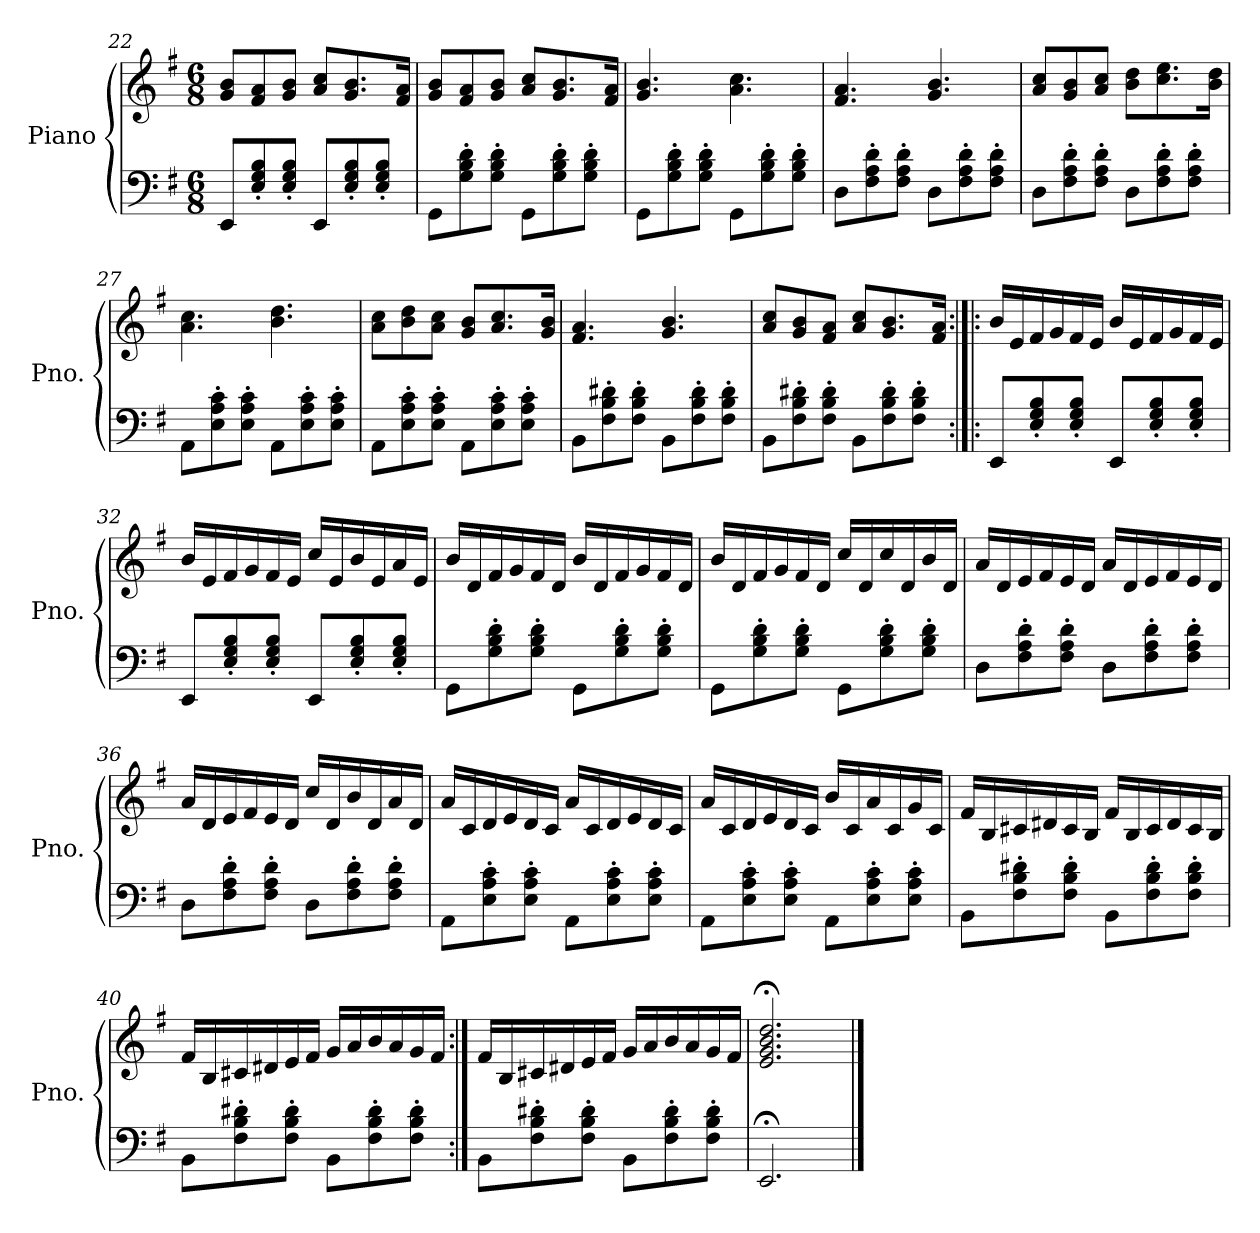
**kern	**kern
*part1	*part1
*staff2	*staff1
*I"Piano	*
*I'Pno.	*
!!LO:LB:g=z
*clefF4	*clefG2
*k[f#]	*k[f#]
*M6/8	*M6/8
=22	=22
8EE/L	8g/ 8b/L
8E/' 8G/' 8B/'	8f#/ 8a/
8E/' 8G/' 8B/'J	8g/ 8b/J
8EE/L	8a/ 8cc/L
8E/' 8G/' 8B/'	8.g/ 8.b/
8E/' 8G/' 8B/'J	.
.	16f#/ 16a/Jk
=23	=23
8GG\L	8g/ 8b/L
8G\' 8B\' 8d\'	8f#/ 8a/
8G\' 8B\' 8d\'J	8g/ 8b/J
8GG\L	8a/ 8cc/L
8G\' 8B\' 8d\'	8.g/ 8.b/
8G\' 8B\' 8d\'J	.
.	16f#/ 16a/Jk
=24	=24
8GG\L	4.g/ 4.b/
8G\' 8B\' 8d\'	.
8G\' 8B\' 8d\'J	.
8GG\L	4.a\ 4.cc\
8G\' 8B\' 8d\'	.
8G\' 8B\' 8d\'J	.
=25	=25
8D\L	4.f#/ 4.a/
8F#\' 8A\' 8d\'	.
8F#\' 8A\' 8d\'J	.
8D\L	4.g/ 4.b/
8F#\' 8A\' 8d\'	.
8F#\' 8A\' 8d\'J	.
=26	=26
8D\L	8a/ 8cc/L
8F#\' 8A\' 8d\'	8g/ 8b/
8F#\' 8A\' 8d\'J	8a/ 8cc/J
8D\L	8b\ 8dd\L
8F#\' 8A\' 8d\'	8.cc\ 8.ee\
8F#\' 8A\' 8d\'J	.
.	16b\ 16dd\Jk
=27	=27
8AA\L	4.a\ 4.cc\
8E\' 8A\' 8c\'	.
8E\' 8A\' 8c\'J	.
8AA\L	4.b\ 4.dd\
8E\' 8A\' 8c\'	.
8E\' 8A\' 8c\'J	.
!!LO:PB:g=z
=28	=28
8AA\L	8a\ 8cc\L
8E\' 8A\' 8c\'	8b\ 8dd\
8E\' 8A\' 8c\'J	8a\ 8cc\J
8AA\L	8g/ 8b/L
8E\' 8A\' 8c\'	8.a/ 8.cc/
8E\' 8A\' 8c\'J	.
.	16g/ 16b/Jk
=29	=29
8BB\L	4.f#/ 4.a/
8F#\' 8B\' 8d#X\'	.
8F#\' 8B\' 8d#\'J	.
8BB\L	4.g/ 4.b/
8F#\' 8B\' 8d#\'	.
8F#\' 8B\' 8d#\'J	.
=30	=30
8BB\L	8a/ 8cc/L
8F#\' 8B\' 8d#X\'	8g/ 8b/
8F#\' 8B\' 8d#\'J	8f#/ 8a/J
8BB\L	8a/ 8cc/L
8F#\' 8B\' 8d#\'	8.g/ 8.b/
8F#\' 8B\' 8d#\'J	.
.	16f#/ 16a/Jk
=31:|!|:	=31:|!|:
8EE/L	16b/LL
.	16e/
8E/' 8G/' 8B/'	16f#/
.	16g/
8E/' 8G/' 8B/'J	16f#/
.	16e/JJ
8EE/L	16b/LL
.	16e/
8E/' 8G/' 8B/'	16f#/
.	16g/
8E/' 8G/' 8B/'J	16f#/
.	16e/JJ
!!LO:LB:g=z
=32	=32
8EE/L	16b/LL
.	16e/
8E/' 8G/' 8B/'	16f#/
.	16g/
8E/' 8G/' 8B/'J	16f#/
.	16e/JJ
8EE/L	16cc/LL
.	16e/
8E/' 8G/' 8B/'	16b/
.	16e/
8E/' 8G/' 8B/'J	16a/
.	16e/JJ
=33	=33
8GG\L	16b/LL
.	16d/
8G\' 8B\' 8d\'	16f#/
.	16g/
8G\' 8B\' 8d\'J	16f#/
.	16d/JJ
8GG\L	16b/LL
.	16d/
8G\' 8B\' 8d\'	16f#/
.	16g/
8G\' 8B\' 8d\'J	16f#/
.	16d/JJ
=34	=34
8GG\L	16b/LL
.	16d/
8G\' 8B\' 8d\'	16f#/
.	16g/
8G\' 8B\' 8d\'J	16f#/
.	16d/JJ
8GG\L	16cc/LL
.	16d/
8G\' 8B\' 8d\'	16cc/
.	16d/
8G\' 8B\' 8d\'J	16b/
.	16d/JJ
!!LO:LB:g=z
=35	=35
8D\L	16a/LL
.	16d/
8F#\' 8A\' 8d\'	16e/
.	16f#/
8F#\' 8A\' 8d\'J	16e/
.	16d/JJ
8D\L	16a/LL
.	16d/
8F#\' 8A\' 8d\'	16e/
.	16f#/
8F#\' 8A\' 8d\'J	16e/
.	16d/JJ
=36	=36
8D\L	16a/LL
.	16d/
8F#\' 8A\' 8d\'	16e/
.	16f#/
8F#\' 8A\' 8d\'J	16e/
.	16d/JJ
8D\L	16cc/LL
.	16d/
8F#\' 8A\' 8d\'	16b/
.	16d/
8F#\' 8A\' 8d\'J	16a/
.	16d/JJ
=37	=37
8AA\L	16a/LL
.	16c/
8E\' 8A\' 8c\'	16d/
.	16e/
8E\' 8A\' 8c\'J	16d/
.	16c/JJ
8AA\L	16a/LL
.	16c/
8E\' 8A\' 8c\'	16d/
.	16e/
8E\' 8A\' 8c\'J	16d/
.	16c/JJ
!!LO:LB:g=z
=38	=38
8AA\L	16a/LL
.	16c/
8E\' 8A\' 8c\'	16d/
.	16e/
8E\' 8A\' 8c\'J	16d/
.	16c/JJ
8AA\L	16b/LL
.	16c/
8E\' 8A\' 8c\'	16a/
.	16c/
8E\' 8A\' 8c\'J	16g/
.	16c/JJ
=39	=39
8BB\L	16f#/LL
.	16B/
8F#\' 8B\' 8d#X\'	16c#X/
.	16d#X/
8F#\' 8B\' 8d#\'J	16c#/
.	16B/JJ
8BB\L	16f#/LL
.	16B/
8F#\' 8B\' 8d#\'	16c#/
.	16d#/
8F#\' 8B\' 8d#\'J	16c#/
.	16B/JJ
=40	=40
8BB\L	16f#/LL
.	16B/
8F#\' 8B\' 8d#X\'	16c#X/
.	16d#X/
8F#\' 8B\' 8d#\'J	16e/
.	16f#/JJ
8BB\L	16g/LL
.	16a/
8F#\' 8B\' 8d#\'	16b/
.	16a/
8F#\' 8B\' 8d#\'J	16g/
.	16f#/JJ
!!LO:LB:g=z
=41:|!	=41:|!
8BB\L	16f#/LL
.	16B/
8F#\' 8B\' 8d#X\'	16c#X/
.	16d#X/
8F#\' 8B\' 8d#\'J	16e/
.	16f#/JJ
8BB\L	16g/LL
.	16a/
8F#\' 8B\' 8d#\'	16b/
.	16a/
8F#\' 8B\' 8d#\'J	16g/
.	16f#/JJ
=42	=42
2.EE;</	2.e/;< 2.g/;< 2.b/;< 2.dd/;<
==	==
*-	*-
